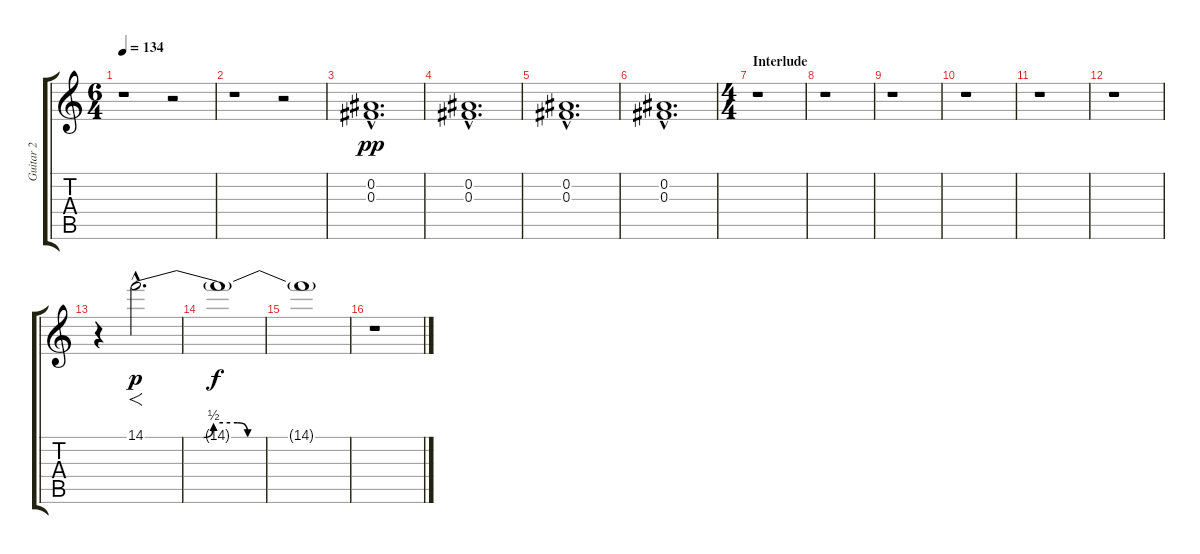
\track ("Guitar 2" "Guitar 2") {instrument distortionguitar}
\staff {score tabs}
\tuning (Eb4 Bb3 Gb3 Db3 Ab2 Eb2) {hide}
\ts (6 4)
\tempo 134
\clef g2
\ks c
r.1{dy f} r.2 |
r.1 r.2 |
(0.2{hac} 0.3{hac}).1{d dy pp} |
(0.2{hac} 0.3{hac}).1{d} |
(0.2{hac} 0.3{hac}).1{d} |
(0.2{hac} 0.3{hac}).1{d} |
\ts (4 4)
\section ("" "Interlude")
r.1 |
r.1 |
r.1 |
r.1 |
r.1 |
r.1 |
r.4 14.1{be (custom 0 0 17 0 20 2 27 2 30 0 45 0 60 0) hac}.2{f d dy p} |
14.1{t}.1{dy f} |
14.1{t}.1 |
r.1
